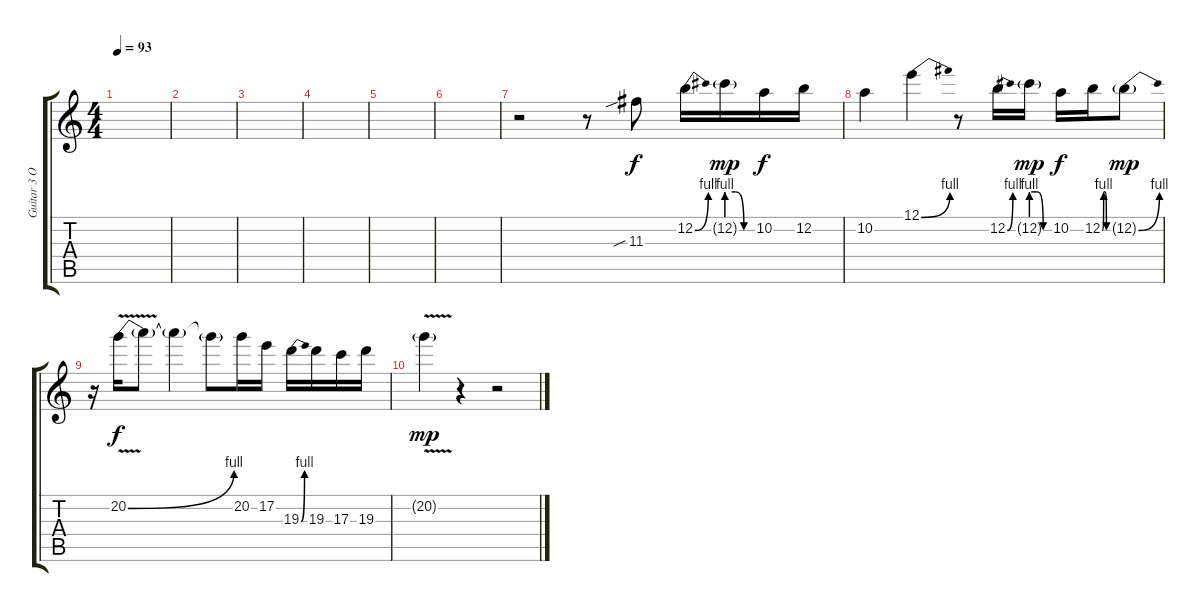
\track ("Guitar 3 Overdub" "Guitar 3 O") {instrument overdrivenguitar}
\staff {score tabs}
\tuning (E4 B3 G3 D3 A2 E2) {hide}
\ts (4 4)
\tempo 93
\clef g2
\ks c
|
|
|
|
|
|
r.2 r.8 11.3{sib}.8{dy f} 12.2{be (bend 0 0 60 4)}.16 12.2{be (custom 0 4 20 4 40 0 60 0) g}.16{dy mp} 10.2.16{dy f} 12.2.16 |
10.2.4 12.1{be (bend 0 0 60 4)}.4 r.8 12.2{be (bend 0 0 60 4)}.16 12.2{be (custom 0 4 20 4 40 0 60 0) g}.16{dy mp} 10.2.16{dy f} 12.2{be (custom 0 0 15 4 30 4 45 0 60 0)}.16 12.2{be (bend 0 0 60 4) g}.8{dy mp} |
r.16 20.2{be (bend 0 0 60 4) v}.16{dy f} 20.2{t}.8 20.2{t}.4 20.2{t}.8 20.2.16 17.2.16 19.3{be (bend 0 0 60 4)}.16 19.3.16 17.3.16 19.3.16 |
20.2{v g}.4{dy mp} r.4 r.2
